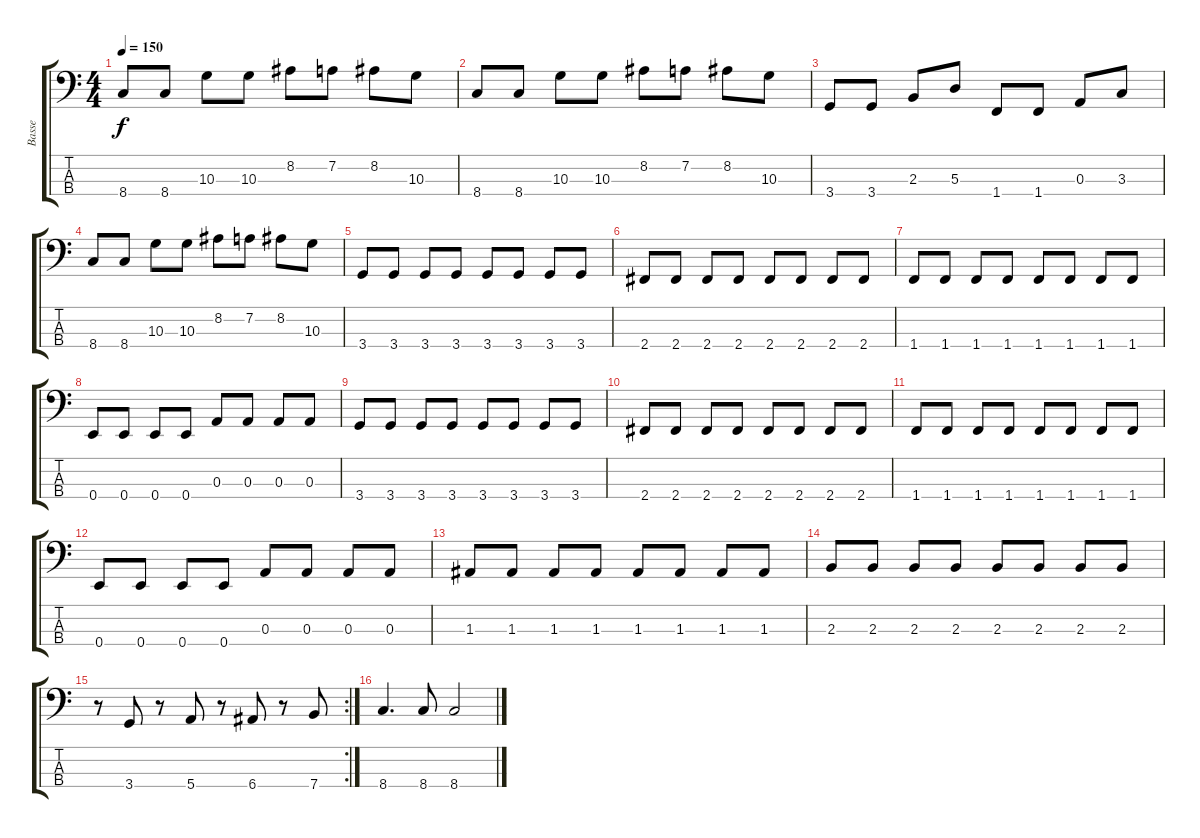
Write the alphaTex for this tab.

\track ("Basse" "Basse") {instrument electricbassfinger}
\staff {score tabs}
\tuning (G2 D2 A1 E1) {hide}
\ts (4 4)
\tempo 150
\clef f4
\ks c
8.4.8{dy f} 8.4.8 10.3.8 10.3.8 8.2.8 7.2.8 8.2.8 10.3.8 |
8.4.8 8.4.8 10.3.8 10.3.8 8.2.8 7.2.8 8.2.8 10.3.8 |
3.4.8 3.4.8 2.3.8 5.3.8 1.4.8 1.4.8 0.3.8 3.3.8 |
8.4.8 8.4.8 10.3.8 10.3.8 8.2.8 7.2.8 8.2.8 10.3.8 |
3.4.8 3.4.8 3.4.8 3.4.8 3.4.8 3.4.8 3.4.8 3.4.8 |
2.4.8 2.4.8 2.4.8 2.4.8 2.4.8 2.4.8 2.4.8 2.4.8 |
1.4.8 1.4.8 1.4.8 1.4.8 1.4.8 1.4.8 1.4.8 1.4.8 |
0.4.8 0.4.8 0.4.8 0.4.8 0.3.8 0.3.8 0.3.8 0.3.8 |
3.4.8 3.4.8 3.4.8 3.4.8 3.4.8 3.4.8 3.4.8 3.4.8 |
2.4.8 2.4.8 2.4.8 2.4.8 2.4.8 2.4.8 2.4.8 2.4.8 |
1.4.8 1.4.8 1.4.8 1.4.8 1.4.8 1.4.8 1.4.8 1.4.8 |
0.4.8 0.4.8 0.4.8 0.4.8 0.3.8 0.3.8 0.3.8 0.3.8 |
1.3.8 1.3.8 1.3.8 1.3.8 1.3.8 1.3.8 1.3.8 1.3.8 |
2.3.8 2.3.8 2.3.8 2.3.8 2.3.8 2.3.8 2.3.8 2.3.8 |
\rc 2
r.8 3.4.8 r.8 5.4.8 r.8 6.4.8 r.8 7.4.8 |
8.4.4{d} 8.4.8 8.4.2
